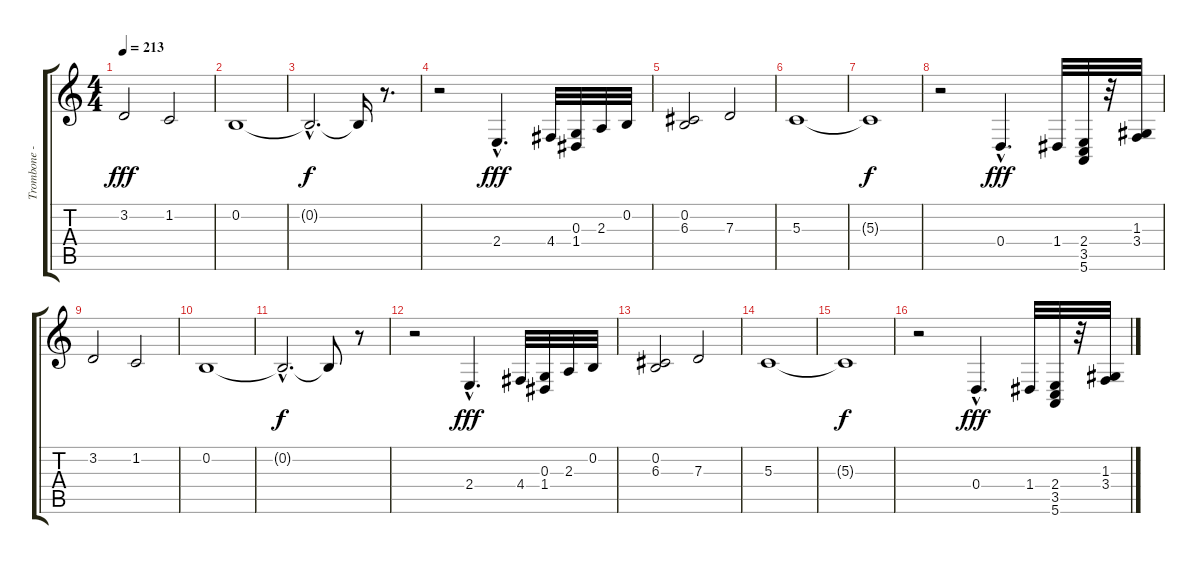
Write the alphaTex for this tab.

\track ("Trombone - Lars Nylander" "Trombone -") {instrument trombone}
\staff {score tabs}
\tuning (E4 B3 G3 D3 A2 E2) {hide}
\ts (4 4)
\tempo 213
\clef g2
\ks c
3.2.2{dy fff} 1.2.2 |
0.2.1 |
0.2{hac t}.2{d dy f} 0.2{t}.16 r.8{d} |
r.2 2.4{hac}.4{d dy fff} 4.4.32 (0.3 1.4).32 2.3.32 0.2.32 |
(0.2 6.3).2 7.3.2 |
5.3.1 |
5.3{t}.1{dy f} |
r.2 0.4{hac}.4{d dy fff} 1.4.32 (2.4 3.5 5.6).32 r.32 (1.3 3.4).32 |
3.2.2 1.2.2 |
0.2.1 |
0.2{hac t}.2{d dy f} 0.2{t}.8 r.8 |
r.2 2.4{hac}.4{d dy fff} 4.4.32 (0.3 1.4).32 2.3.32 0.2.32 |
(0.2 6.3).2 7.3.2 |
5.3.1 |
5.3{t}.1{dy f} |
r.2 0.4{hac}.4{d dy fff} 1.4.32 (2.4 3.5 5.6).32 r.32 (1.3 3.4).32
